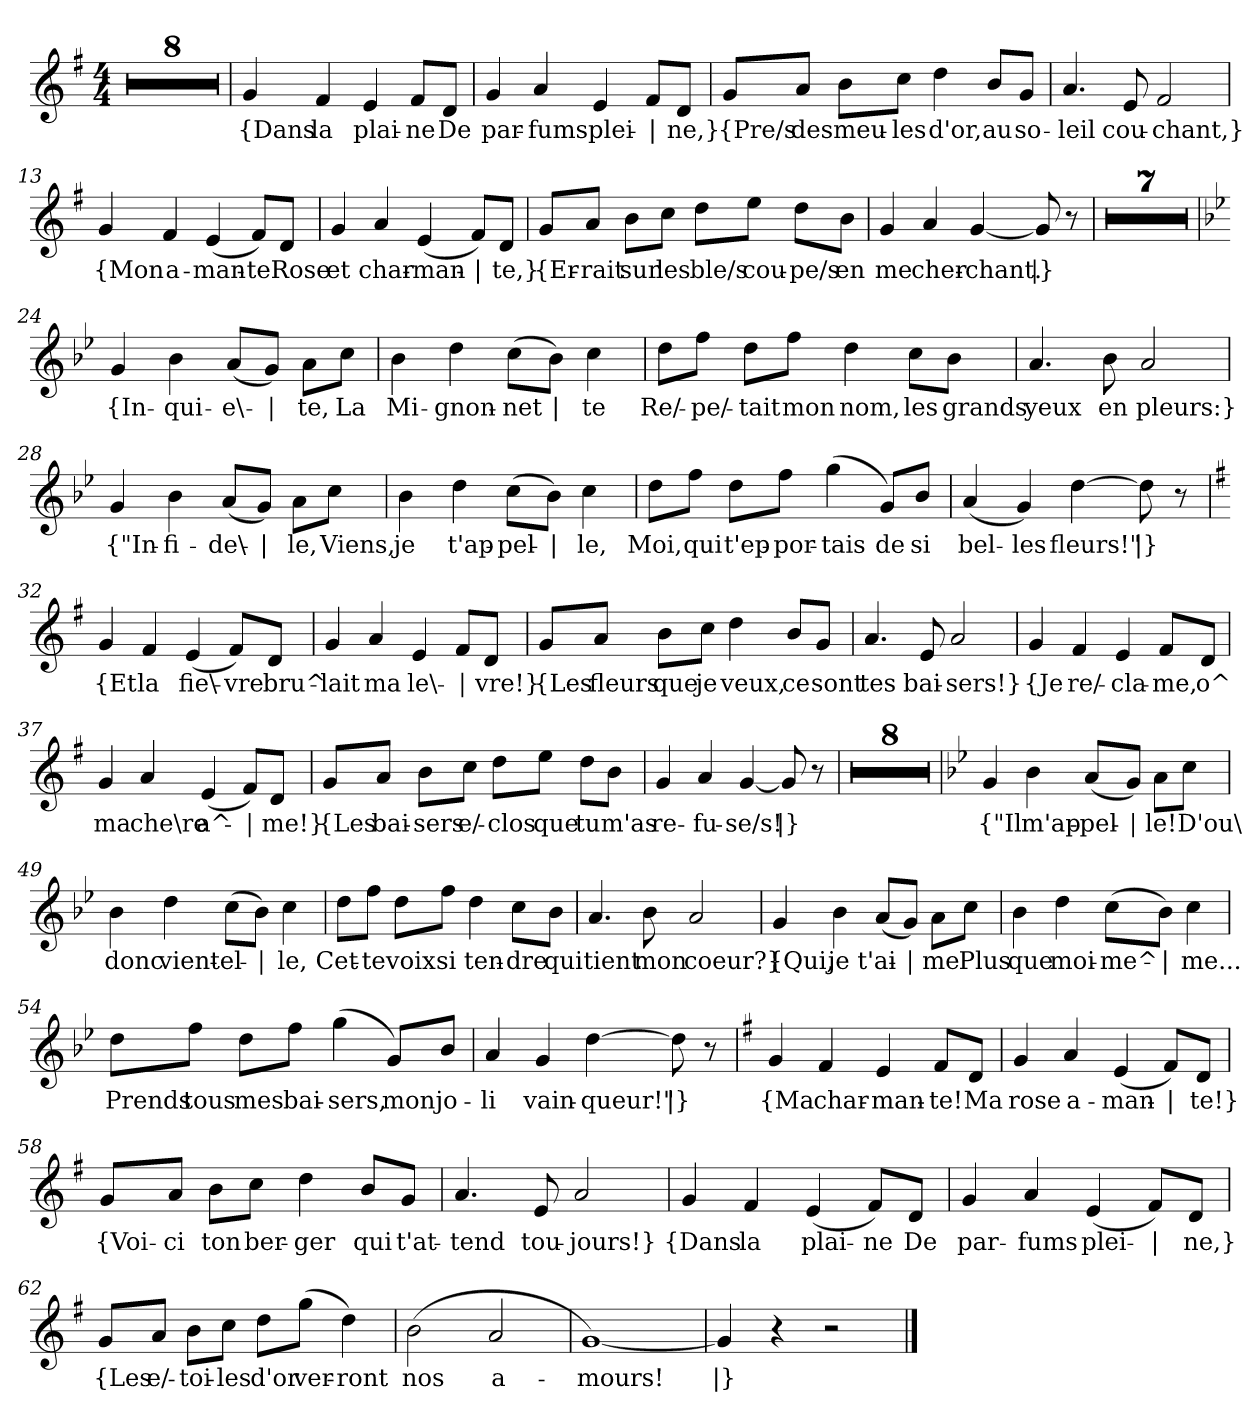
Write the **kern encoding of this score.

**kern	**text
*part1	*part1
*staff1	*staff1
*clefG2	*
*k[f#]	*
*M4/4	*
=1	=1
1r	.
=2	=2
1r	.
=3	=3
1r	.
=4	=4
1r	.
=5	=5
1r	.
=6	=6
1r	.
=7	=7
1r	.
=8	=8
1r	.
=9	=9
4g	{Dans
4f#	la
4e	plai-
8f#/L	-ne
8d/J	De
=10	=10
4g	par-
4a	-fums
4e	plei-
8f#/L	|
8d/J	-ne,}
=11	=11
8g/L	{Pre/s
8a/J	des
8b\L	meu-
8cc\J	-les
4dd	d'or,
8b/L	au
8g/J	so-
=12	=12
4.a	-leil
8e	cou-
2f#	-chant,}
=13	=13
4g	{Mon
4f#	a-
(4e	-man-
8f#/L)	-te
8d/J	Rose
=14	=14
4g	et
4a	char-
(4e	-man-
8f#/L)	|
8d/J	-te,}
=15	=15
8g/L	{Er-
8a/J	-rait
8b\L	sur
8cc\J	les
8dd\L	ble/s
8ee\J	cou-
8dd\L	-pe/s
8b\J	en
=16	=16
4g	me
4a	cher-
[4g	-chant.
8g]	|}
8r	.
=17	=17
1r	.
=18	=18
1r	.
=19	=19
1r	.
=20	=20
1r	.
=21	=21
1r	.
=22	=22
1r	.
=23	=23
1r	.
=24	=24
*k[b-e-]	*
4g	{In-
4b-	-qui-
(8a/L	-e\-
8g/J)	|
8a\L	-te,
8cc\J	La
=25	=25
4b-	Mi-
4dd	-gnon-
(8cc\L	-net
8b-\J)	|
4cc	-te
=26	=26
8dd\L	Re/-
8ff\J	-pe/-
8dd\L	-tait
8ff\J	mon
4dd	nom,
8cc\L	les
8b-\J	grands
=27	=27
4.a	yeux
8b-	en
2a	pleurs:}
=28	=28
4g	{"In-
4b-	-fi-
(8a/L	-de\-
8g/J)	|
8a\L	-le,
8cc\J	Viens,
=29	=29
4b-	je
4dd	t'ap-
(8cc\L	-pel-
8b-\J)	|
4cc	-le,
=30	=30
8dd\L	Moi,
8ff\J	qui
8dd\L	t'ep-
8ff\J	-por-
(4gg	-tais
8g/L)	de
8b-/J	si
=31	=31
(4a	bel-
4g)	-les
[4dd	fleurs!"
8dd]	|}
8r	.
=32	=32
*k[f#]	*
4g	{Et
4f#	la
(4e	fie\-
8f#/L)	-vre
8d/J	bru^-
=33	=33
4g	-lait
4a	ma
4e	le\-
8f#/L	|
8d/J	-vre!}
=34	=34
8g/L	{Les
8a/J	fleurs
8b\L	que
8cc\J	je
4dd	veux,
8b/L	ce
8g/J	sont
=35	=35
4.a	tes
8e	bai-
2a	-sers!}
=36	=36
4g	{Je
4f#	re/-
4e	-cla-
8f#/L	-me,
8d/J	o^
=37	=37
4g	ma
4a	che\re
(4e	a^-
8f#/L)	|
8d/J	-me!}
=38	=38
8g/L	{Les
8a/J	bai-
8b\L	-sers
8cc\J	e/-
8dd\L	-clos
8ee\J	que
8dd\L	tu
8b\J	m'as
=39	=39
4g	re-
4a	-fu-
[4g	-se/s!
8g]	|}
8r	.
=40	=40
1r	.
=41	=41
1r	.
=42	=42
1r	.
=43	=43
1r	.
=44	=44
1r	.
=45	=45
1r	.
=46	=46
1r	.
=47	=47
1r	.
=48	=48
*k[b-e-]	*
4g	{"Il
4b-	m'ap-
(8a/L	-pel-
8g/J)	|
8a\L	-le!
8cc\J	D'ou\
=49	=49
4b-	donc
4dd	vient-
(8cc\L	-el-
8b-\J)	|
4cc	-le,
=50	=50
8dd\L	Cet-
8ff\J	-te
8dd\L	voix
8ff\J	si
4dd	ten-
8cc\L	-dre
8b-\J	qui
=51	=51
4.a	tient
8b-	mon
2a	coeur?}
=52	=52
4g	{Qui,
4b-	je
(8a/L	t'ai-
8g/J)	|
8a\L	-me
8cc\J	Plus
=53	=53
4b-	que
4dd	moi-
(8cc\L	-me^-
8b-\J)	|
4cc	-me...
=54	=54
8dd\L	Prends
8ff\J	tous
8dd\L	mes
8ff\J	bai-
(4gg	-sers,
8g/L)	mon
8b-/J	jo-
=55	=55
4a	-li
4g	vain-
[4dd	-queur!"
8dd]	|}
8r	.
=56	=56
*k[f#]	*
4g	{Ma
4f#	char-
4e	-man-
8f#/L	-te!
8d/J	Ma
=57	=57
4g	rose
4a	a-
(4e	-man-
8f#/L)	|
8d/J	-te!}
=58	=58
8g/L	{Voi-
8a/J	-ci
8b\L	ton
8cc\J	ber-
4dd	-ger
8b/L	qui
8g/J	t'at-
=59	=59
4.a	-tend
8e	tou-
2a	-jours!}
=60	=60
4g	{Dans
4f#	la
(4e	plai-
8f#/L)	-ne
8d/J	De
=61	=61
4g	par-
4a	-fums
(4e	plei-
8f#/L)	|
8d/J	-ne,}
=62	=62
8g/L	{Les
8a/J	e/-
8b\L	-toi-
8cc\J	-les
8dd\L	d'or
(8gg\J	ver-
4dd)	-ront
=63	=63
(2b	nos
2a	a-
=64	=64
[1g)	-mours!
=65	=65
4g]	|}
4r	.
2r	.
==	==
*-	*-
